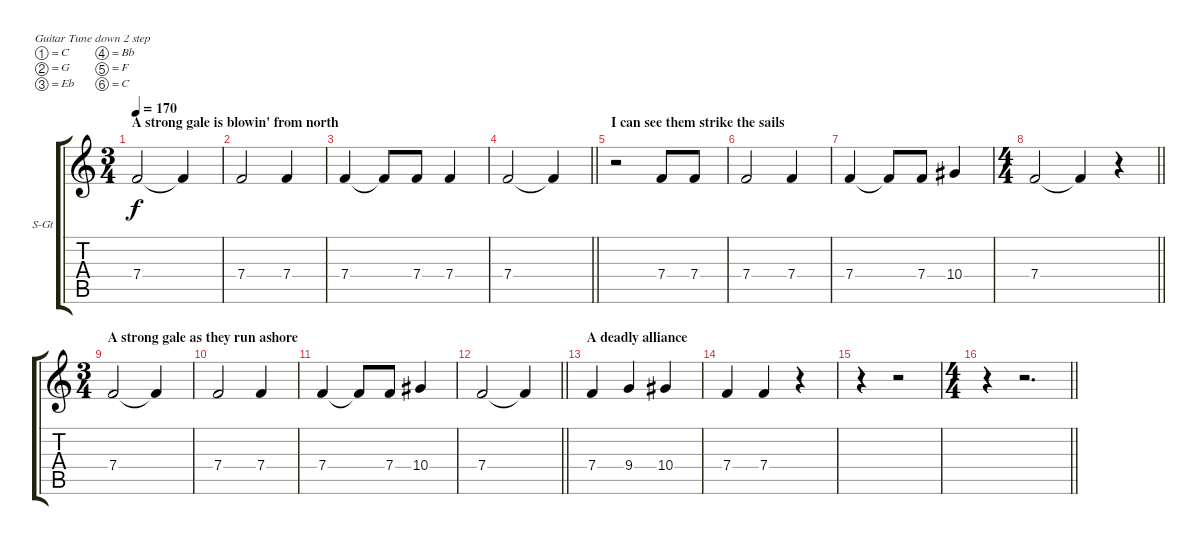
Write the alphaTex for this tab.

\bracketExtendMode groupsimilarinstruments
\firstSystemTrackNameOrientation horizontal
\otherSystemsTrackNameOrientation horizontal
\track ("Voice1 (Arkadius)" "S-Gt") {instrument voiceoohs}
\staff {score tabs}
\tuning (C4 G3 Eb3 Bb2 F2 C2)
\displaytranspose 12
\ts (3 4)
\beaming (8 2 2 2 2)
\section ("" "A strong gale is blowin' from north")
\tempo 170
\clef g2
\ks c
7.4.2{dy f} 7.4{t}.4 |
7.4.2 7.4.4 |
7.4.4 7.4{t}.8 7.4.8 7.4.4 |
\barLineRight lightlight
7.4.2 7.4{t}.4 |
\section ("" "I can see them strike the sails")
r.2 7.4.8 7.4.8 |
7.4.2 7.4.4 |
7.4.4 7.4{t}.8 7.4.8 10.4.4 |
\ts (4 4)
\beaming (8 2 2 2 2)
\barLineRight lightlight
7.4.2 7.4{t}.4 r.4 |
\ts (3 4)
\beaming (8 2 2 2 2)
\section ("" "A strong gale as they run ashore")
7.4.2 7.4{t}.4 |
7.4.2 7.4.4 |
7.4.4 7.4{t}.8 7.4.8 10.4.4 |
\barLineRight lightlight
7.4.2 7.4{t}.4 |
\section ("" "A deadly alliance")
7.4.4 9.4.4 10.4.4 |
7.4.4 7.4.4 r.4 |
r.4 r.2 |
\ts (4 4)
\beaming (8 2 2 2 2)
\barLineRight lightlight
r.4 r.2{d}
